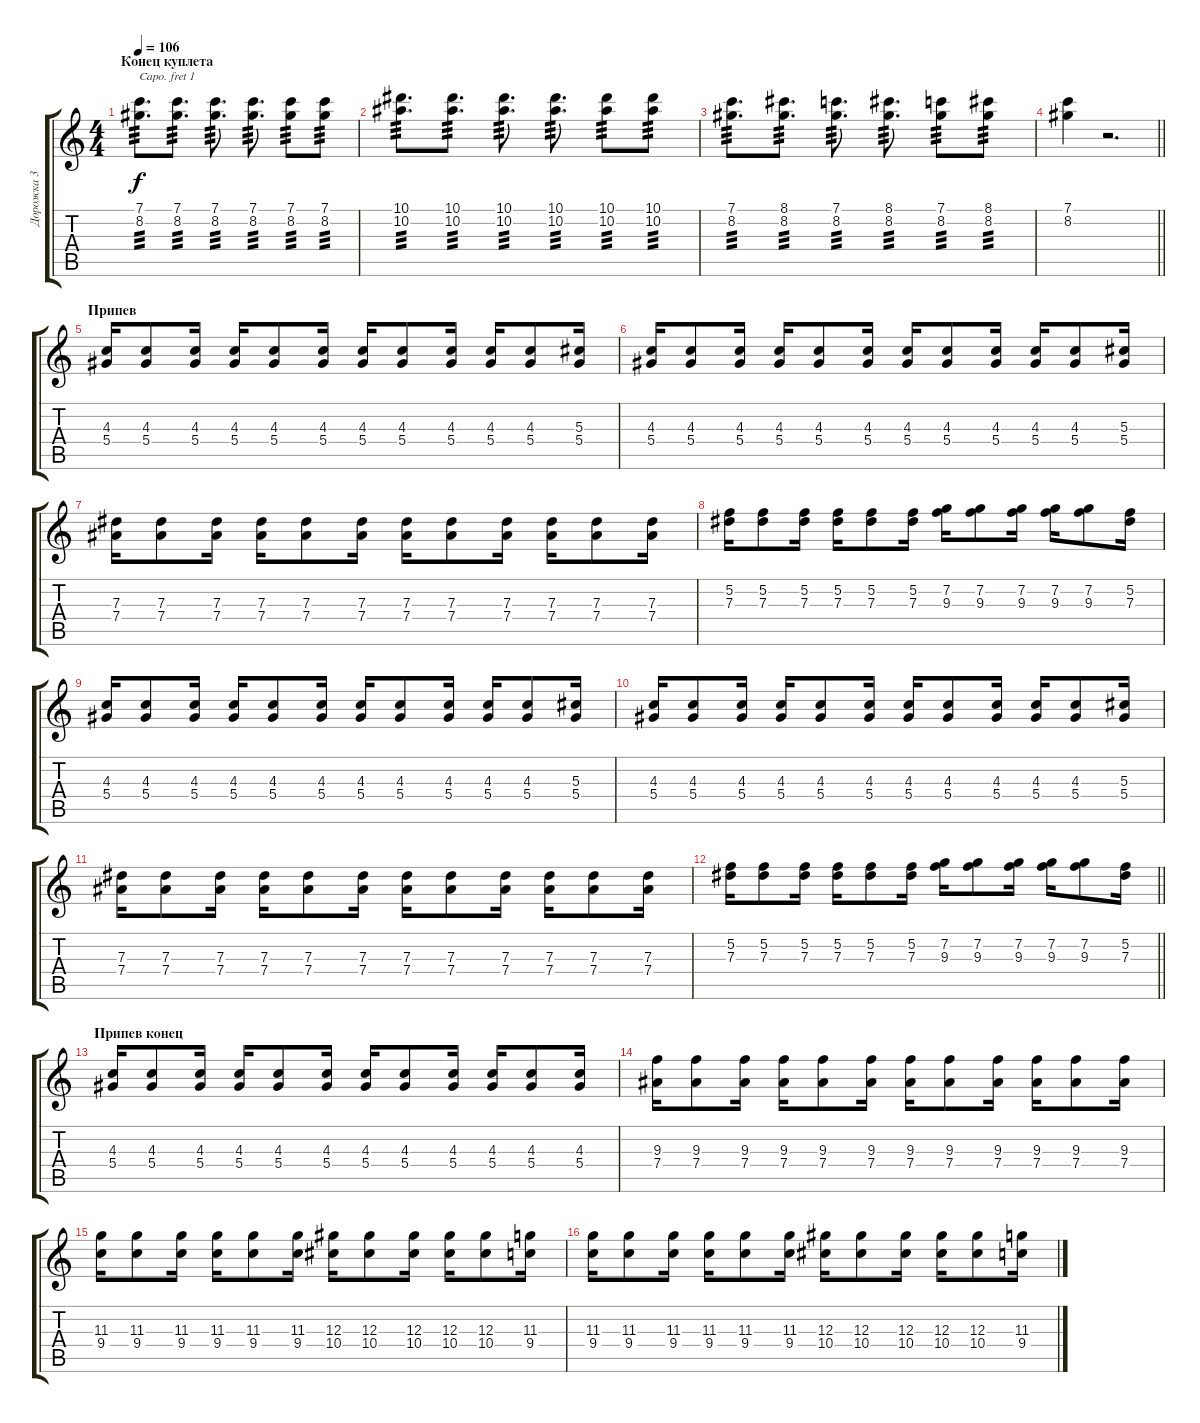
\track ("Дорожка 3" "Дорожка 3") {instrument distortionguitar}
\staff {score tabs}
\capo 1
\tuning (E4 B3 G3 D3 A2 E2) {hide}
\ts (4 4)
\section ("" "Конец куплета")
\tempo 106
\clef g2
\ks c
(7.1 8.2).8{d tp 3 dy f} (7.1 8.2).8{d tp 3} (7.1 8.2).8{d tp 3} (7.1 8.2).8{d tp 3} (7.1 8.2).8{tp 3} (7.1 8.2).8{tp 3} |
(10.1 10.2).8{d tp 3} (10.1 10.2).8{d tp 3} (10.1 10.2).8{d tp 3} (10.1 10.2).8{d tp 3} (10.1 10.2).8{tp 3} (10.1 10.2).8{tp 3} |
(7.1 8.2).8{d tp 3} (8.1 8.2).8{d tp 3} (7.1 8.2).8{d tp 3} (8.1 8.2).8{d tp 3} (7.1 8.2).8{tp 3} (8.1 8.2).8{tp 3} |
\barLineRight lightlight
(7.1 8.2).4 r.2{d} |
\section ("" "Припев")
(4.3 5.4).16 (4.3 5.4).8 (4.3 5.4).16 (4.3 5.4).16 (4.3 5.4).8 (4.3 5.4).16 (4.3 5.4).16 (4.3 5.4).8 (4.3 5.4).16 (4.3 5.4).16 (4.3 5.4).8 (5.3 5.4).16 |
(4.3 5.4).16 (4.3 5.4).8 (4.3 5.4).16 (4.3 5.4).16 (4.3 5.4).8 (4.3 5.4).16 (4.3 5.4).16 (4.3 5.4).8 (4.3 5.4).16 (4.3 5.4).16 (4.3 5.4).8 (5.3 5.4).16 |
(7.3 7.4).16 (7.3 7.4).8 (7.3 7.4).16 (7.3 7.4).16 (7.3 7.4).8 (7.3 7.4).16 (7.3 7.4).16 (7.3 7.4).8 (7.3 7.4).16 (7.3 7.4).16 (7.3 7.4).8 (7.3 7.4).16 |
(5.2 7.3).16 (5.2 7.3).8 (5.2 7.3).16 (5.2 7.3).16 (5.2 7.3).8 (5.2 7.3).16 (7.2 9.3).16 (7.2 9.3).8 (7.2 9.3).16 (7.2 9.3).16 (7.2 9.3).8 (5.2 7.3).16 |
(4.3 5.4).16 (4.3 5.4).8 (4.3 5.4).16 (4.3 5.4).16 (4.3 5.4).8 (4.3 5.4).16 (4.3 5.4).16 (4.3 5.4).8 (4.3 5.4).16 (4.3 5.4).16 (4.3 5.4).8 (5.3 5.4).16 |
(4.3 5.4).16 (4.3 5.4).8 (4.3 5.4).16 (4.3 5.4).16 (4.3 5.4).8 (4.3 5.4).16 (4.3 5.4).16 (4.3 5.4).8 (4.3 5.4).16 (4.3 5.4).16 (4.3 5.4).8 (5.3 5.4).16 |
(7.3 7.4).16 (7.3 7.4).8 (7.3 7.4).16 (7.3 7.4).16 (7.3 7.4).8 (7.3 7.4).16 (7.3 7.4).16 (7.3 7.4).8 (7.3 7.4).16 (7.3 7.4).16 (7.3 7.4).8 (7.3 7.4).16 |
\barLineRight lightlight
(5.2 7.3).16 (5.2 7.3).8 (5.2 7.3).16 (5.2 7.3).16 (5.2 7.3).8 (5.2 7.3).16 (7.2 9.3).16 (7.2 9.3).8 (7.2 9.3).16 (7.2 9.3).16 (7.2 9.3).8 (5.2 7.3).16 |
\section ("" "Припев конец")
(4.3 5.4).16 (4.3 5.4).8 (4.3 5.4).16 (4.3 5.4).16 (4.3 5.4).8 (4.3 5.4).16 (4.3 5.4).16 (4.3 5.4).8 (4.3 5.4).16 (4.3 5.4).16 (4.3 5.4).8 (4.3 5.4).16 |
(9.3 7.4).16 (9.3 7.4).8 (9.3 7.4).16 (9.3 7.4).16 (9.3 7.4).8 (9.3 7.4).16 (9.3 7.4).16 (9.3 7.4).8 (9.3 7.4).16 (9.3 7.4).16 (9.3 7.4).8 (9.3 7.4).16 |
(11.3 9.4).16 (11.3 9.4).8 (11.3 9.4).16 (11.3 9.4).16 (11.3 9.4).8 (11.3 9.4).16 (12.3 10.4).16 (12.3 10.4).8 (12.3 10.4).16 (12.3 10.4).16 (12.3 10.4).8 (11.3 9.4).16 |
(11.3 9.4).16 (11.3 9.4).8 (11.3 9.4).16 (11.3 9.4).16 (11.3 9.4).8 (11.3 9.4).16 (12.3 10.4).16 (12.3 10.4).8 (12.3 10.4).16 (12.3 10.4).16 (12.3 10.4).8 (11.3 9.4).16
